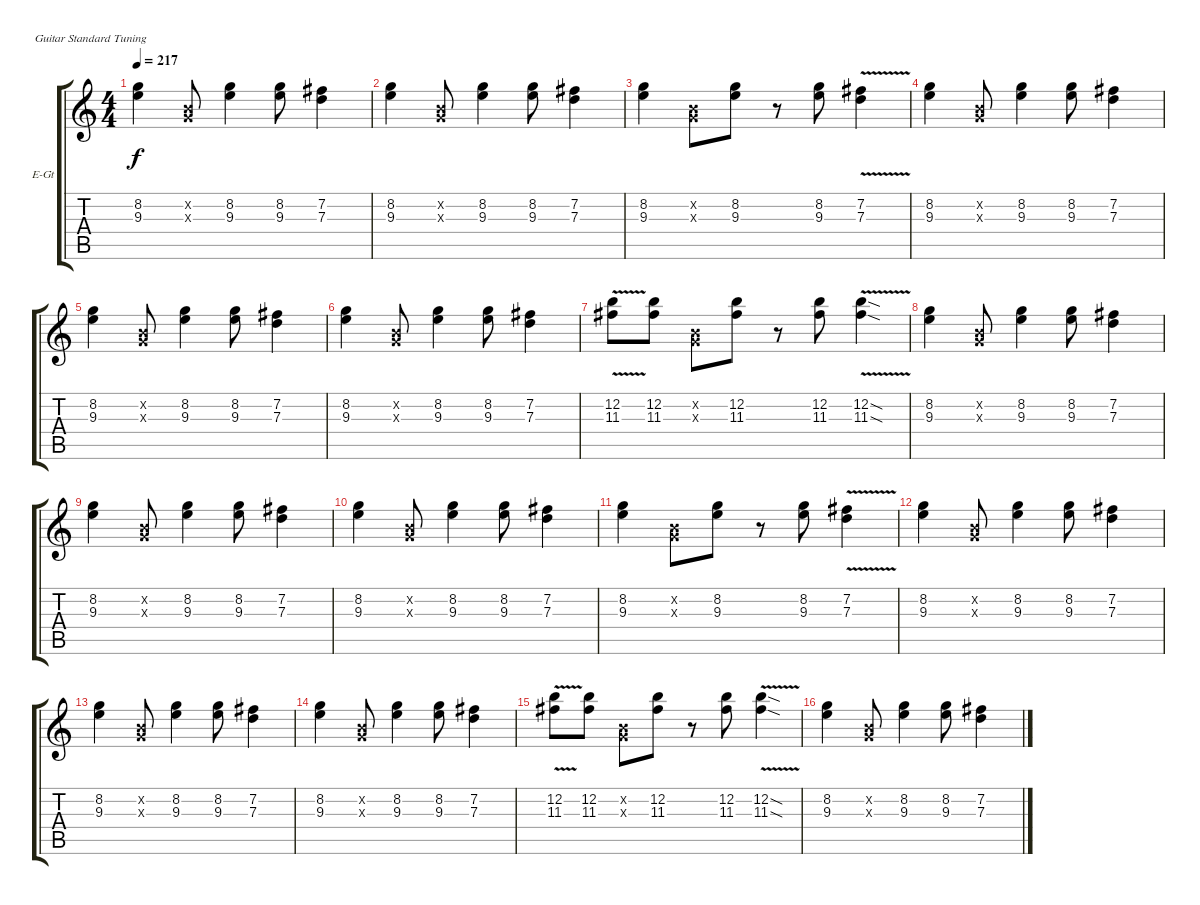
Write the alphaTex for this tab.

\bracketExtendMode groupsimilarinstruments
\firstSystemTrackNameOrientation horizontal
\otherSystemsTrackNameOrientation horizontal
\track ("Rhythm Guitar" "E-Gt") {instrument distortionguitar}
\staff {score tabs}
\tuning (E4 B3 G3 D3 A2 E2)
\ts (4 4)
\tempo 217
\clef g2
\ks c
(9.3 8.2).4{dy f} (0.2{x} 0.3{x}).8 (9.3 8.2).4 (9.3 8.2).8 (7.2 7.3).4 |
(9.3 8.2).4 (0.2{x} 0.3{x}).8 (9.3 8.2).4 (9.3 8.2).8 (7.2 7.3).4 |
(9.3 8.2).4 (0.3{x} 0.2{x}).8 (9.3 8.2).8 r.8 (9.3 8.2).8 (7.3{v} 7.2{v}).4 |
(9.3 8.2).4 (0.2{x} 0.3{x}).8 (9.3 8.2).4 (9.3 8.2).8 (7.2 7.3).4 |
(9.3 8.2).4 (0.2{x} 0.3{x}).8 (9.3 8.2).4 (9.3 8.2).8 (7.2 7.3).4 |
(9.3 8.2).4 (0.2{x} 0.3{x}).8 (9.3 8.2).4 (9.3 8.2).8 (7.2 7.3).4 |
(11.3{v} 12.2{v}).8 (11.3 12.2).8 (0.3{x} 0.2{x}).8 (11.3 12.2).8 r.8 (11.3 12.2).8 (11.3{v sod} 12.2{v sod}).4 |
(9.3 8.2).4 (0.2{x} 0.3{x}).8 (9.3 8.2).4 (9.3 8.2).8 (7.2 7.3).4 |
(9.3 8.2).4 (0.2{x} 0.3{x}).8 (9.3 8.2).4 (9.3 8.2).8 (7.2 7.3).4 |
(9.3 8.2).4 (0.2{x} 0.3{x}).8 (9.3 8.2).4 (9.3 8.2).8 (7.2 7.3).4 |
(9.3 8.2).4 (0.3{x} 0.2{x}).8 (9.3 8.2).8 r.8 (9.3 8.2).8 (7.3{v} 7.2{v}).4 |
(9.3 8.2).4 (0.2{x} 0.3{x}).8 (9.3 8.2).4 (9.3 8.2).8 (7.2 7.3).4 |
(9.3 8.2).4 (0.2{x} 0.3{x}).8 (9.3 8.2).4 (9.3 8.2).8 (7.2 7.3).4 |
(9.3 8.2).4 (0.2{x} 0.3{x}).8 (9.3 8.2).4 (9.3 8.2).8 (7.2 7.3).4 |
(11.3{v} 12.2{v}).8 (11.3 12.2).8 (0.3{x} 0.2{x}).8 (11.3 12.2).8 r.8 (11.3 12.2).8 (11.3{v sod} 12.2{v sod}).4 |
(9.3 8.2).4 (0.2{x} 0.3{x}).8 (9.3 8.2).4 (9.3 8.2).8 (7.2 7.3).4
